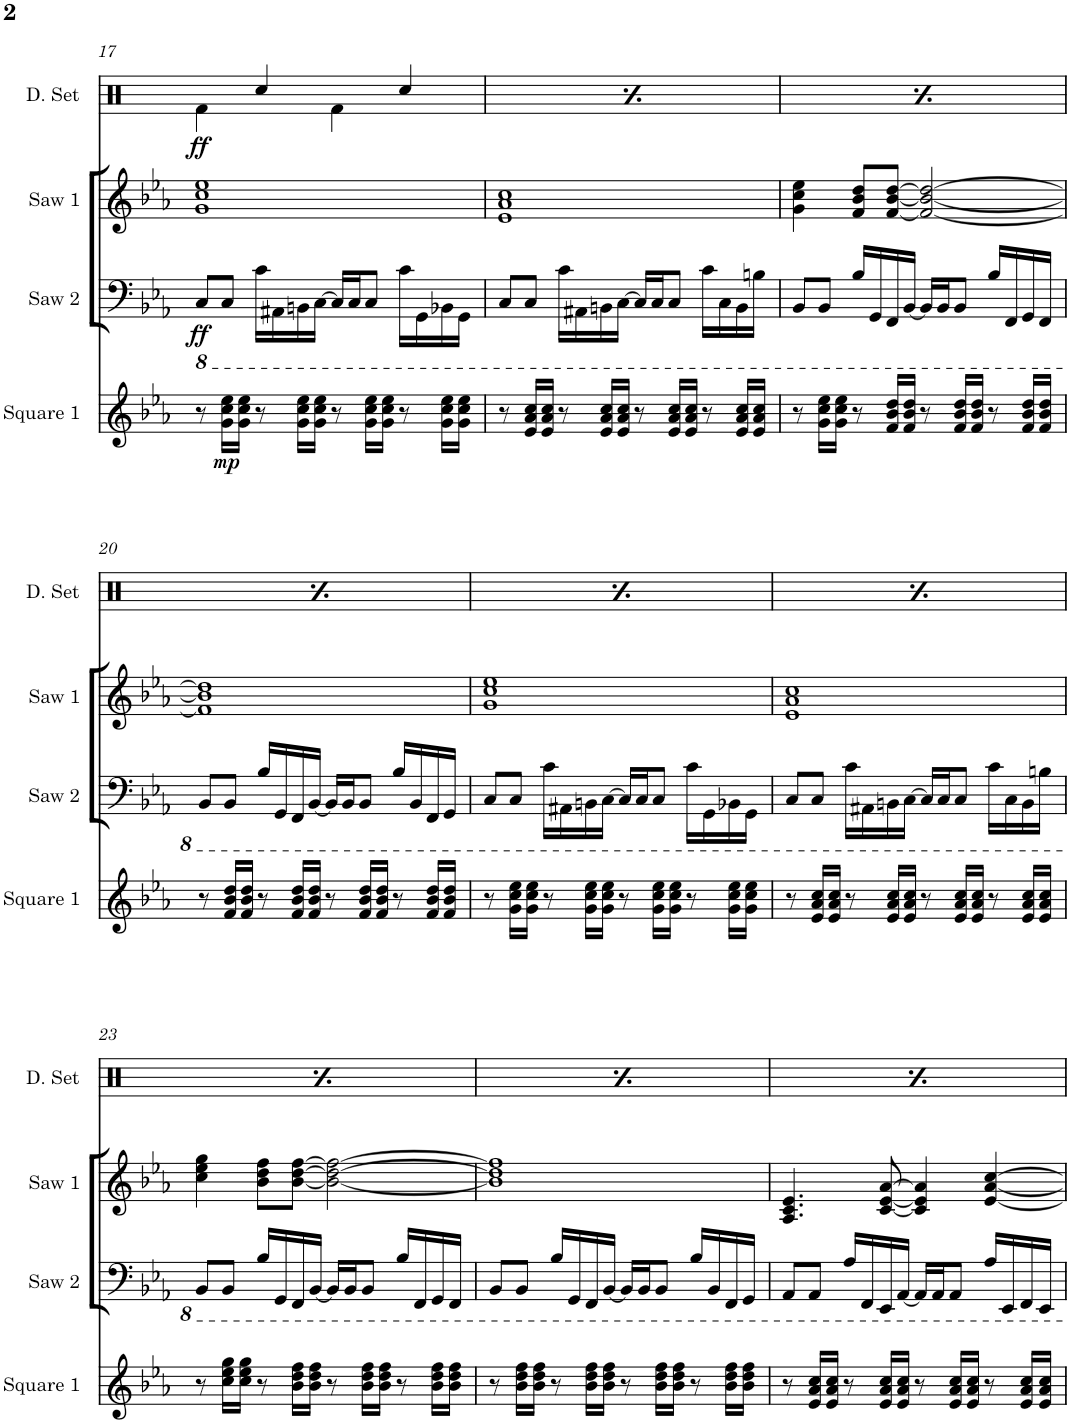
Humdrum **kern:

**kern	**dynam	**kern	**dynam	**kern	**kern	**kern	**dynam
*part5	*part5	*part4	*part4	*part3	*part2	*part1	*part1
*staff5	*staff5	*staff4	*staff4	*staff3	*staff2	*staff1	*staff1
*I"Square Synthesizer 1	*	*I"Saw Synthesizer 2	*	*I"Saw Synthesizer 3	*I"Saw Synthesizer 1	*I"Drumset	*
*I'Square 1	*	*I'Saw 2	*	*I'Synth. 3	*I'Saw 1	*I'D. Set	*
!!LO:PB:g=z
*clefG2	*	*clefF4	*	*clefG2	*clefG2	*clefX	*
*k[b-e-a-]	*	*k[b-e-a-]	*	*k[b-e-a-]	*k[b-e-a-]	*k[]	*
*M4/4	*	*M4/4	*	*M4/4	*M4/4	*M4/4	*
*met(c)	*	*met(c)	*	*met(c)	*met(c)	*met(c)	*
*	*	*	*	*Xbrackettup	*	*	*
=17	=17	=17	=17	=17	=17	=17	=17
!	!	!	!LO:DY:b	!	!	!	!LO:DY:b
8r	.	8CC/L	ff	96cc^\LLLL	1g 1cc 1ee-	4Rf\	ff
.	.	.	.	96g\	.	.	.
.	.	.	.	96ee-\	.	.	.
.	.	.	.	96cc\	.	.	.
.	.	.	.	96g\	.	.	.
.	.	.	.	96ee-\	.	.	.
.	.	.	.	96cc\	.	.	.
.	.	.	.	96g\	.	.	.
.	.	.	.	96ee-\	.	.	.
.	.	.	.	96cc\	.	.	.
.	.	.	.	96g\	.	.	.
.	.	.	.	96ee-\JJJ	.	.	.
!	!LO:DY:b	!	!	!	!	!	!
16g\ 16cc\ 16ee-\LL	mp	8CC/J	.	96cc\LLL	.	.	.
.	.	.	.	96g\	.	.	.
.	.	.	.	96ee-\	.	.	.
.	.	.	.	96cc\	.	.	.
.	.	.	.	96g\	.	.	.
.	.	.	.	96ee-\	.	.	.
16g\ 16cc\ 16ee-\JJ	.	.	.	96cc\	.	.	.
.	.	.	.	96g\	.	.	.
.	.	.	.	96ee-\	.	.	.
.	.	.	.	96cc\	.	.	.
.	.	.	.	96g\	.	.	.
.	.	.	.	96ee-\JJJJ	.	.	.
8r	.	16C\LL	.	96cc\LLLL	.	4Rcc/	.
.	.	.	.	96g\	.	.	.
.	.	.	.	96ee-\	.	.	.
.	.	.	.	96cc\	.	.	.
.	.	.	.	96g\	.	.	.
.	.	.	.	96ee-\	.	.	.
.	.	16AAA#X\	.	96cc\	.	.	.
.	.	.	.	96g\	.	.	.
.	.	.	.	96ee-\	.	.	.
.	.	.	.	96cc\	.	.	.
.	.	.	.	96g\	.	.	.
.	.	.	.	96ee-\JJJ	.	.	.
16g\ 16cc\ 16ee-\LL	.	16BBBn\	.	96cc\LLL	.	.	.
.	.	.	.	96g\	.	.	.
.	.	.	.	96ee-\	.	.	.
.	.	.	.	96cc\	.	.	.
.	.	.	.	96g\	.	.	.
.	.	.	.	96ee-\	.	.	.
16g\ 16cc\ 16ee-\JJ	.	[16CC\JJ	.	96cc\	.	.	.
.	.	.	.	96g\	.	.	.
.	.	.	.	96ee-\	.	.	.
.	.	.	.	96cc\	.	.	.
.	.	.	.	96g\	.	.	.
.	.	.	.	96ee-\JJJJ	.	.	.
8r	.	16CC/LL]	.	96cc\LLLL	.	4Rf\	.
.	.	.	.	96g\	.	.	.
.	.	.	.	96ee-\	.	.	.
.	.	.	.	96cc\	.	.	.
.	.	.	.	96g\	.	.	.
.	.	.	.	96ee-\	.	.	.
.	.	16CC/J	.	96cc\	.	.	.
.	.	.	.	96g\	.	.	.
.	.	.	.	96ee-\	.	.	.
.	.	.	.	96cc\	.	.	.
.	.	.	.	96g\	.	.	.
.	.	.	.	96ee-\JJJ	.	.	.
16g\ 16cc\ 16ee-\LL	.	8CC/J	.	96cc\LLL	.	.	.
.	.	.	.	96g\	.	.	.
.	.	.	.	96ee-\	.	.	.
.	.	.	.	96cc\	.	.	.
.	.	.	.	96g\	.	.	.
.	.	.	.	96ee-\	.	.	.
16g\ 16cc\ 16ee-\JJ	.	.	.	96cc\	.	.	.
.	.	.	.	96g\	.	.	.
.	.	.	.	96ee-\	.	.	.
.	.	.	.	96cc\	.	.	.
.	.	.	.	96g\	.	.	.
.	.	.	.	96ee-\JJJJ	.	.	.
8r	.	16C\LL	.	96cc\LLLL	.	4Rcc/	.
.	.	.	.	96g\	.	.	.
.	.	.	.	96ee-\	.	.	.
.	.	.	.	96cc\	.	.	.
.	.	.	.	96g\	.	.	.
.	.	.	.	96ee-\	.	.	.
.	.	16GGG\	.	96cc\	.	.	.
.	.	.	.	96g\	.	.	.
.	.	.	.	96ee-\	.	.	.
.	.	.	.	96cc\	.	.	.
.	.	.	.	96g\	.	.	.
.	.	.	.	96ee-\JJJ	.	.	.
16g\ 16cc\ 16ee-\LL	.	16BBB-X\	.	96cc\LLL	.	.	.
.	.	.	.	96g\	.	.	.
.	.	.	.	96ee-\	.	.	.
.	.	.	.	96cc\	.	.	.
.	.	.	.	96g\	.	.	.
.	.	.	.	96ee-\	.	.	.
16g\ 16cc\ 16ee-\JJ	.	16GGG\JJ	.	96cc\	.	.	.
.	.	.	.	96g\	.	.	.
.	.	.	.	96ee-\	.	.	.
.	.	.	.	96cc\	.	.	.
.	.	.	.	96g\	.	.	.
.	.	.	.	96ee-\JJJJ	.	.	.
=18	=18	=18	=18	=18	=18	=18	=18
!	!	!	!	!	!	!	!LO:DY:b
8r	.	8CC/L	.	96a-^\LLLL	1e- 1a- 1cc	4Rf\	ff
.	.	.	.	96e-\	.	.	.
.	.	.	.	96cc\	.	.	.
.	.	.	.	96a-\	.	.	.
.	.	.	.	96e-\	.	.	.
.	.	.	.	96cc\	.	.	.
.	.	.	.	96a-\	.	.	.
.	.	.	.	96e-\	.	.	.
.	.	.	.	96cc\	.	.	.
.	.	.	.	96a-\	.	.	.
.	.	.	.	96e-\	.	.	.
.	.	.	.	96cc\JJJ	.	.	.
16e-/ 16a-/ 16cc/LL	.	8CC/J	.	96a-\LLL	.	.	.
.	.	.	.	96e-\	.	.	.
.	.	.	.	96cc\	.	.	.
.	.	.	.	96a-\	.	.	.
.	.	.	.	96e-\	.	.	.
.	.	.	.	96cc\	.	.	.
16e-/ 16a-/ 16cc/JJ	.	.	.	96a-\	.	.	.
.	.	.	.	96e-\	.	.	.
.	.	.	.	96cc\	.	.	.
.	.	.	.	96a-\	.	.	.
.	.	.	.	96e-\	.	.	.
.	.	.	.	96cc\JJJJ	.	.	.
8r	.	16C\LL	.	96a-\LLLL	.	4Rcc/	.
.	.	.	.	96e-\	.	.	.
.	.	.	.	96cc\	.	.	.
.	.	.	.	96a-\	.	.	.
.	.	.	.	96e-\	.	.	.
.	.	.	.	96cc\	.	.	.
.	.	16AAA#X\	.	96a-\	.	.	.
.	.	.	.	96e-\	.	.	.
.	.	.	.	96cc\	.	.	.
.	.	.	.	96a-\	.	.	.
.	.	.	.	96e-\	.	.	.
.	.	.	.	96cc\JJJ	.	.	.
16e-/ 16a-/ 16cc/LL	.	16BBBn\	.	96a-\LLL	.	.	.
.	.	.	.	96e-\	.	.	.
.	.	.	.	96cc\	.	.	.
.	.	.	.	96a-\	.	.	.
.	.	.	.	96e-\	.	.	.
.	.	.	.	96cc\	.	.	.
16e-/ 16a-/ 16cc/JJ	.	[16CC\JJ	.	96a-\	.	.	.
.	.	.	.	96e-\	.	.	.
.	.	.	.	96cc\	.	.	.
.	.	.	.	96a-\	.	.	.
.	.	.	.	96e-\	.	.	.
.	.	.	.	96cc\JJJJ	.	.	.
8r	.	16CC/LL]	.	96a-\LLLL	.	4Rf\	.
.	.	.	.	96e-\	.	.	.
.	.	.	.	96cc\	.	.	.
.	.	.	.	96a-\	.	.	.
.	.	.	.	96e-\	.	.	.
.	.	.	.	96cc\	.	.	.
.	.	16CC/J	.	96a-\	.	.	.
.	.	.	.	96e-\	.	.	.
.	.	.	.	96cc\	.	.	.
.	.	.	.	96a-\	.	.	.
.	.	.	.	96e-\	.	.	.
.	.	.	.	96cc\JJJ	.	.	.
16e-/ 16a-/ 16cc/LL	.	8CC/J	.	96a-\LLL	.	.	.
.	.	.	.	96e-\	.	.	.
.	.	.	.	96cc\	.	.	.
.	.	.	.	96a-\	.	.	.
.	.	.	.	96e-\	.	.	.
.	.	.	.	96cc\	.	.	.
16e-/ 16a-/ 16cc/JJ	.	.	.	96a-\	.	.	.
.	.	.	.	96e-\	.	.	.
.	.	.	.	96cc\	.	.	.
.	.	.	.	96a-\	.	.	.
.	.	.	.	96e-\	.	.	.
.	.	.	.	96cc\JJJJ	.	.	.
8r	.	16C\LL	.	96a-\LLLL	.	4Rcc/	.
.	.	.	.	96e-\	.	.	.
.	.	.	.	96cc\	.	.	.
.	.	.	.	96a-\	.	.	.
.	.	.	.	96e-\	.	.	.
.	.	.	.	96cc\	.	.	.
.	.	16CC\	.	96a-\	.	.	.
.	.	.	.	96e-\	.	.	.
.	.	.	.	96cc\	.	.	.
.	.	.	.	96a-\	.	.	.
.	.	.	.	96e-\	.	.	.
.	.	.	.	96cc\JJJ	.	.	.
16e-/ 16a-/ 16cc/LL	.	16BBB\	.	96a-\LLL	.	.	.
.	.	.	.	96e-\	.	.	.
.	.	.	.	96cc\	.	.	.
.	.	.	.	96a-\	.	.	.
.	.	.	.	96e-\	.	.	.
.	.	.	.	96cc\	.	.	.
16e-/ 16a-/ 16cc/JJ	.	16BBn\JJ	.	96a-\	.	.	.
.	.	.	.	96e-\	.	.	.
.	.	.	.	96cc\	.	.	.
.	.	.	.	96a-\	.	.	.
.	.	.	.	96e-\	.	.	.
.	.	.	.	96cc\JJJJ	.	.	.
=19	=19	=19	=19	=19	=19	=19	=19
!	!	!	!	!	!	!	!LO:DY:b
8r	.	8BBB-/L	.	96cc^\LLLL	4g\ 4cc\ 4ee-\	4Rf\	ff
.	.	.	.	96g\	.	.	.
.	.	.	.	96ee-\	.	.	.
.	.	.	.	96cc\	.	.	.
.	.	.	.	96g\	.	.	.
.	.	.	.	96ee-\	.	.	.
.	.	.	.	96cc\	.	.	.
.	.	.	.	96g\	.	.	.
.	.	.	.	96ee-\	.	.	.
.	.	.	.	96cc\	.	.	.
.	.	.	.	96g\	.	.	.
.	.	.	.	96ee-\JJJ	.	.	.
16g\ 16cc\ 16ee-\LL	.	8BBB-/J	.	96cc\LLL	.	.	.
.	.	.	.	96g\	.	.	.
.	.	.	.	96ee-\	.	.	.
.	.	.	.	96cc\	.	.	.
.	.	.	.	96g\	.	.	.
.	.	.	.	96ee-\	.	.	.
16g\ 16cc\ 16ee-\JJ	.	.	.	96cc\	.	.	.
.	.	.	.	96g\	.	.	.
.	.	.	.	96ee-\	.	.	.
.	.	.	.	96cc\	.	.	.
.	.	.	.	96g\	.	.	.
.	.	.	.	96ee-\JJJJ	.	.	.
8r	.	16BB-/LL	.	96b-^\LLLL	8f/ 8b-/ 8dd/L	4Rcc/	.
.	.	.	.	96f\	.	.	.
.	.	.	.	96dd\	.	.	.
.	.	.	.	96b-\	.	.	.
.	.	.	.	96f\	.	.	.
.	.	.	.	96dd\	.	.	.
.	.	16GGG/	.	96b-\	.	.	.
.	.	.	.	96f\	.	.	.
.	.	.	.	96dd\	.	.	.
.	.	.	.	96b-\	.	.	.
.	.	.	.	96f\	.	.	.
.	.	.	.	96dd\JJJ	.	.	.
16f/ 16b-/ 16dd/LL	.	16FFF/	.	96b-^\LLL	[8f/ [8b-/ [8dd/J	.	.
.	.	.	.	96f\	.	.	.
.	.	.	.	96dd\	.	.	.
.	.	.	.	96b-\	.	.	.
.	.	.	.	96f\	.	.	.
.	.	.	.	96dd\	.	.	.
16f/ 16b-/ 16dd/JJ	.	[16BBB-/JJ	.	96b-\	.	.	.
.	.	.	.	96f\	.	.	.
.	.	.	.	96dd\	.	.	.
.	.	.	.	96b-\	.	.	.
.	.	.	.	96f\	.	.	.
.	.	.	.	96dd\JJJJ	.	.	.
8r	.	16BBB-/LL]	.	96b-\LLLL	2f/_ 2b-/_ 2dd/_	4Rf\	.
.	.	.	.	96f\	.	.	.
.	.	.	.	96dd\	.	.	.
.	.	.	.	96b-\	.	.	.
.	.	.	.	96f\	.	.	.
.	.	.	.	96dd\	.	.	.
.	.	16BBB-/J	.	96b-\	.	.	.
.	.	.	.	96f\	.	.	.
.	.	.	.	96dd\	.	.	.
.	.	.	.	96b-\	.	.	.
.	.	.	.	96f\	.	.	.
.	.	.	.	96dd\JJJ	.	.	.
16f/ 16b-/ 16dd/LL	.	8BBB-/J	.	96b-\LLL	.	.	.
.	.	.	.	96f\	.	.	.
.	.	.	.	96dd\	.	.	.
.	.	.	.	96b-\	.	.	.
.	.	.	.	96f\	.	.	.
.	.	.	.	96dd\	.	.	.
16f/ 16b-/ 16dd/JJ	.	.	.	96b-\	.	.	.
.	.	.	.	96f\	.	.	.
.	.	.	.	96dd\	.	.	.
.	.	.	.	96b-\	.	.	.
.	.	.	.	96f\	.	.	.
.	.	.	.	96dd\JJJJ	.	.	.
8r	.	16BB-/LL	.	96b-\LLLL	.	4Rcc/	.
.	.	.	.	96f\	.	.	.
.	.	.	.	96dd\	.	.	.
.	.	.	.	96b-\	.	.	.
.	.	.	.	96f\	.	.	.
.	.	.	.	96dd\	.	.	.
.	.	16FFF/	.	96b-\	.	.	.
.	.	.	.	96f\	.	.	.
.	.	.	.	96dd\	.	.	.
.	.	.	.	96b-\	.	.	.
.	.	.	.	96f\	.	.	.
.	.	.	.	96dd\JJJ	.	.	.
16f/ 16b-/ 16dd/LL	.	16GGG/	.	96b-\LLL	.	.	.
.	.	.	.	96f\	.	.	.
.	.	.	.	96dd\	.	.	.
.	.	.	.	96b-\	.	.	.
.	.	.	.	96f\	.	.	.
.	.	.	.	96dd\	.	.	.
16f/ 16b-/ 16dd/JJ	.	16FFF/JJ	.	96b-\	.	.	.
.	.	.	.	96f\	.	.	.
.	.	.	.	96dd\	.	.	.
.	.	.	.	96b-\	.	.	.
.	.	.	.	96f\	.	.	.
.	.	.	.	96dd\JJJJ	.	.	.
!!LO:LB:g=z
=20	=20	=20	=20	=20	=20	=20	=20
!	!	!	!	!	!	!	!LO:DY:b
8r	.	8BBB-/L	.	96b-\LLLL	1f] 1b-] 1dd]	4Rf\	ff
.	.	.	.	96f\	.	.	.
.	.	.	.	96dd\	.	.	.
.	.	.	.	96b-\	.	.	.
.	.	.	.	96f\	.	.	.
.	.	.	.	96dd\	.	.	.
.	.	.	.	96b-\	.	.	.
.	.	.	.	96f\	.	.	.
.	.	.	.	96dd\	.	.	.
.	.	.	.	96b-\	.	.	.
.	.	.	.	96f\	.	.	.
.	.	.	.	96dd\JJJ	.	.	.
16f/ 16b-/ 16dd/LL	.	8BBB-/J	.	96b-\LLL	.	.	.
.	.	.	.	96f\	.	.	.
.	.	.	.	96dd\	.	.	.
.	.	.	.	96b-\	.	.	.
.	.	.	.	96f\	.	.	.
.	.	.	.	96dd\	.	.	.
16f/ 16b-/ 16dd/JJ	.	.	.	96b-\	.	.	.
.	.	.	.	96f\	.	.	.
.	.	.	.	96dd\	.	.	.
.	.	.	.	96b-\	.	.	.
.	.	.	.	96f\	.	.	.
.	.	.	.	96dd\JJJJ	.	.	.
8r	.	16BB-/LL	.	96b-\LLLL	.	4Rcc/	.
.	.	.	.	96f\	.	.	.
.	.	.	.	96dd\	.	.	.
.	.	.	.	96b-\	.	.	.
.	.	.	.	96f\	.	.	.
.	.	.	.	96dd\	.	.	.
.	.	16GGG/	.	96b-\	.	.	.
.	.	.	.	96f\	.	.	.
.	.	.	.	96dd\	.	.	.
.	.	.	.	96b-\	.	.	.
.	.	.	.	96f\	.	.	.
.	.	.	.	96dd\JJJ	.	.	.
16f/ 16b-/ 16dd/LL	.	16FFF/	.	96b-\LLL	.	.	.
.	.	.	.	96f\	.	.	.
.	.	.	.	96dd\	.	.	.
.	.	.	.	96b-\	.	.	.
.	.	.	.	96f\	.	.	.
.	.	.	.	96dd\	.	.	.
16f/ 16b-/ 16dd/JJ	.	[16BBB-/JJ	.	96b-\	.	.	.
.	.	.	.	96f\	.	.	.
.	.	.	.	96dd\	.	.	.
.	.	.	.	96b-\	.	.	.
.	.	.	.	96f\	.	.	.
.	.	.	.	96dd\JJJJ	.	.	.
8r	.	16BBB-/LL]	.	96b-\LLLL	.	4Rf\	.
.	.	.	.	96f\	.	.	.
.	.	.	.	96dd\	.	.	.
.	.	.	.	96b-\	.	.	.
.	.	.	.	96f\	.	.	.
.	.	.	.	96dd\	.	.	.
.	.	16BBB-/J	.	96b-\	.	.	.
.	.	.	.	96f\	.	.	.
.	.	.	.	96dd\	.	.	.
.	.	.	.	96b-\	.	.	.
.	.	.	.	96f\	.	.	.
.	.	.	.	96dd\JJJ	.	.	.
16f/ 16b-/ 16dd/LL	.	8BBB-/J	.	96b-\LLL	.	.	.
.	.	.	.	96f\	.	.	.
.	.	.	.	96dd\	.	.	.
.	.	.	.	96b-\	.	.	.
.	.	.	.	96f\	.	.	.
.	.	.	.	96dd\	.	.	.
16f/ 16b-/ 16dd/JJ	.	.	.	96b-\	.	.	.
.	.	.	.	96f\	.	.	.
.	.	.	.	96dd\	.	.	.
.	.	.	.	96b-\	.	.	.
.	.	.	.	96f\	.	.	.
.	.	.	.	96dd\JJJJ	.	.	.
8r	.	16BB-/LL	.	96b-\LLLL	.	4Rcc/	.
.	.	.	.	96f\	.	.	.
.	.	.	.	96dd\	.	.	.
.	.	.	.	96b-\	.	.	.
.	.	.	.	96f\	.	.	.
.	.	.	.	96dd\	.	.	.
.	.	16BBB-/	.	96b-\	.	.	.
.	.	.	.	96f\	.	.	.
.	.	.	.	96dd\	.	.	.
.	.	.	.	96b-\	.	.	.
.	.	.	.	96f\	.	.	.
.	.	.	.	96dd\JJJ	.	.	.
16f/ 16b-/ 16dd/LL	.	16FFF/	.	96b-\LLL	.	.	.
.	.	.	.	96f\	.	.	.
.	.	.	.	96dd\	.	.	.
.	.	.	.	96b-\	.	.	.
.	.	.	.	96f\	.	.	.
.	.	.	.	96dd\	.	.	.
16f/ 16b-/ 16dd/JJ	.	16GGG/JJ	.	96b-\	.	.	.
.	.	.	.	96f\	.	.	.
.	.	.	.	96dd\	.	.	.
.	.	.	.	96b-\	.	.	.
.	.	.	.	96f\	.	.	.
.	.	.	.	96dd\JJJJ	.	.	.
=21	=21	=21	=21	=21	=21	=21	=21
!	!	!	!	!	!	!	!LO:DY:b
8r	.	8CC/L	.	96cc^\LLLL	1g 1cc 1ee-	4Rf\	ff
.	.	.	.	96g\	.	.	.
.	.	.	.	96ee-\	.	.	.
.	.	.	.	96cc\	.	.	.
.	.	.	.	96g\	.	.	.
.	.	.	.	96ee-\	.	.	.
.	.	.	.	96cc\	.	.	.
.	.	.	.	96g\	.	.	.
.	.	.	.	96ee-\	.	.	.
.	.	.	.	96cc\	.	.	.
.	.	.	.	96g\	.	.	.
.	.	.	.	96ee-\JJJ	.	.	.
16g\ 16cc\ 16ee-\LL	.	8CC/J	.	96cc\LLL	.	.	.
.	.	.	.	96g\	.	.	.
.	.	.	.	96ee-\	.	.	.
.	.	.	.	96cc\	.	.	.
.	.	.	.	96g\	.	.	.
.	.	.	.	96ee-\	.	.	.
16g\ 16cc\ 16ee-\JJ	.	.	.	96cc\	.	.	.
.	.	.	.	96g\	.	.	.
.	.	.	.	96ee-\	.	.	.
.	.	.	.	96cc\	.	.	.
.	.	.	.	96g\	.	.	.
.	.	.	.	96ee-\JJJJ	.	.	.
8r	.	16C\LL	.	96cc\LLLL	.	4Rcc/	.
.	.	.	.	96g\	.	.	.
.	.	.	.	96ee-\	.	.	.
.	.	.	.	96cc\	.	.	.
.	.	.	.	96g\	.	.	.
.	.	.	.	96ee-\	.	.	.
.	.	16AAA#X\	.	96cc\	.	.	.
.	.	.	.	96g\	.	.	.
.	.	.	.	96ee-\	.	.	.
.	.	.	.	96cc\	.	.	.
.	.	.	.	96g\	.	.	.
.	.	.	.	96ee-\JJJ	.	.	.
16g\ 16cc\ 16ee-\LL	.	16BBBn\	.	96cc\LLL	.	.	.
.	.	.	.	96g\	.	.	.
.	.	.	.	96ee-\	.	.	.
.	.	.	.	96cc\	.	.	.
.	.	.	.	96g\	.	.	.
.	.	.	.	96ee-\	.	.	.
16g\ 16cc\ 16ee-\JJ	.	[16CC\JJ	.	96cc\	.	.	.
.	.	.	.	96g\	.	.	.
.	.	.	.	96ee-\	.	.	.
.	.	.	.	96cc\	.	.	.
.	.	.	.	96g\	.	.	.
.	.	.	.	96ee-\JJJJ	.	.	.
8r	.	16CC/LL]	.	96cc\LLLL	.	4Rf\	.
.	.	.	.	96g\	.	.	.
.	.	.	.	96ee-\	.	.	.
.	.	.	.	96cc\	.	.	.
.	.	.	.	96g\	.	.	.
.	.	.	.	96ee-\	.	.	.
.	.	16CC/J	.	96cc\	.	.	.
.	.	.	.	96g\	.	.	.
.	.	.	.	96ee-\	.	.	.
.	.	.	.	96cc\	.	.	.
.	.	.	.	96g\	.	.	.
.	.	.	.	96ee-\JJJ	.	.	.
16g\ 16cc\ 16ee-\LL	.	8CC/J	.	96cc\LLL	.	.	.
.	.	.	.	96g\	.	.	.
.	.	.	.	96ee-\	.	.	.
.	.	.	.	96cc\	.	.	.
.	.	.	.	96g\	.	.	.
.	.	.	.	96ee-\	.	.	.
16g\ 16cc\ 16ee-\JJ	.	.	.	96cc\	.	.	.
.	.	.	.	96g\	.	.	.
.	.	.	.	96ee-\	.	.	.
.	.	.	.	96cc\	.	.	.
.	.	.	.	96g\	.	.	.
.	.	.	.	96ee-\JJJJ	.	.	.
8r	.	16C\LL	.	96cc\LLLL	.	4Rcc/	.
.	.	.	.	96g\	.	.	.
.	.	.	.	96ee-\	.	.	.
.	.	.	.	96cc\	.	.	.
.	.	.	.	96g\	.	.	.
.	.	.	.	96ee-\	.	.	.
.	.	16GGG\	.	96cc\	.	.	.
.	.	.	.	96g\	.	.	.
.	.	.	.	96ee-\	.	.	.
.	.	.	.	96cc\	.	.	.
.	.	.	.	96g\	.	.	.
.	.	.	.	96ee-\JJJ	.	.	.
16g\ 16cc\ 16ee-\LL	.	16BBB-X\	.	96cc\LLL	.	.	.
.	.	.	.	96g\	.	.	.
.	.	.	.	96ee-\	.	.	.
.	.	.	.	96cc\	.	.	.
.	.	.	.	96g\	.	.	.
.	.	.	.	96ee-\	.	.	.
16g\ 16cc\ 16ee-\JJ	.	16GGG\JJ	.	96cc\	.	.	.
.	.	.	.	96g\	.	.	.
.	.	.	.	96ee-\	.	.	.
.	.	.	.	96cc\	.	.	.
.	.	.	.	96g\	.	.	.
.	.	.	.	96ee-\JJJJ	.	.	.
=22	=22	=22	=22	=22	=22	=22	=22
!	!	!	!	!	!	!	!LO:DY:b
8r	.	8CC/L	.	96a-^\LLLL	1e- 1a- 1cc	4Rf\	ff
.	.	.	.	96e-\	.	.	.
.	.	.	.	96cc\	.	.	.
.	.	.	.	96a-\	.	.	.
.	.	.	.	96e-\	.	.	.
.	.	.	.	96cc\	.	.	.
.	.	.	.	96a-\	.	.	.
.	.	.	.	96e-\	.	.	.
.	.	.	.	96cc\	.	.	.
.	.	.	.	96a-\	.	.	.
.	.	.	.	96e-\	.	.	.
.	.	.	.	96cc\JJJ	.	.	.
16e-/ 16a-/ 16cc/LL	.	8CC/J	.	96a-\LLL	.	.	.
.	.	.	.	96e-\	.	.	.
.	.	.	.	96cc\	.	.	.
.	.	.	.	96a-\	.	.	.
.	.	.	.	96e-\	.	.	.
.	.	.	.	96cc\	.	.	.
16e-/ 16a-/ 16cc/JJ	.	.	.	96a-\	.	.	.
.	.	.	.	96e-\	.	.	.
.	.	.	.	96cc\	.	.	.
.	.	.	.	96a-\	.	.	.
.	.	.	.	96e-\	.	.	.
.	.	.	.	96cc\JJJJ	.	.	.
8r	.	16C\LL	.	96a-\LLLL	.	4Rcc/	.
.	.	.	.	96e-\	.	.	.
.	.	.	.	96cc\	.	.	.
.	.	.	.	96a-\	.	.	.
.	.	.	.	96e-\	.	.	.
.	.	.	.	96cc\	.	.	.
.	.	16AAA#X\	.	96a-\	.	.	.
.	.	.	.	96e-\	.	.	.
.	.	.	.	96cc\	.	.	.
.	.	.	.	96a-\	.	.	.
.	.	.	.	96e-\	.	.	.
.	.	.	.	96cc\JJJ	.	.	.
16e-/ 16a-/ 16cc/LL	.	16BBBn\	.	96a-\LLL	.	.	.
.	.	.	.	96e-\	.	.	.
.	.	.	.	96cc\	.	.	.
.	.	.	.	96a-\	.	.	.
.	.	.	.	96e-\	.	.	.
.	.	.	.	96cc\	.	.	.
16e-/ 16a-/ 16cc/JJ	.	[16CC\JJ	.	96a-\	.	.	.
.	.	.	.	96e-\	.	.	.
.	.	.	.	96cc\	.	.	.
.	.	.	.	96a-\	.	.	.
.	.	.	.	96e-\	.	.	.
.	.	.	.	96cc\JJJJ	.	.	.
8r	.	16CC/LL]	.	96a-\LLLL	.	4Rf\	.
.	.	.	.	96e-\	.	.	.
.	.	.	.	96cc\	.	.	.
.	.	.	.	96a-\	.	.	.
.	.	.	.	96e-\	.	.	.
.	.	.	.	96cc\	.	.	.
.	.	16CC/J	.	96a-\	.	.	.
.	.	.	.	96e-\	.	.	.
.	.	.	.	96cc\	.	.	.
.	.	.	.	96a-\	.	.	.
.	.	.	.	96e-\	.	.	.
.	.	.	.	96cc\JJJ	.	.	.
16e-/ 16a-/ 16cc/LL	.	8CC/J	.	96a-\LLL	.	.	.
.	.	.	.	96e-\	.	.	.
.	.	.	.	96cc\	.	.	.
.	.	.	.	96a-\	.	.	.
.	.	.	.	96e-\	.	.	.
.	.	.	.	96cc\	.	.	.
16e-/ 16a-/ 16cc/JJ	.	.	.	96a-\	.	.	.
.	.	.	.	96e-\	.	.	.
.	.	.	.	96cc\	.	.	.
.	.	.	.	96a-\	.	.	.
.	.	.	.	96e-\	.	.	.
.	.	.	.	96cc\JJJJ	.	.	.
8r	.	16C\LL	.	96a-\LLLL	.	4Rcc/	.
.	.	.	.	96e-\	.	.	.
.	.	.	.	96cc\	.	.	.
.	.	.	.	96a-\	.	.	.
.	.	.	.	96e-\	.	.	.
.	.	.	.	96cc\	.	.	.
.	.	16CC\	.	96a-\	.	.	.
.	.	.	.	96e-\	.	.	.
.	.	.	.	96cc\	.	.	.
.	.	.	.	96a-\	.	.	.
.	.	.	.	96e-\	.	.	.
.	.	.	.	96cc\JJJ	.	.	.
16e-/ 16a-/ 16cc/LL	.	16BBB\	.	96a-\LLL	.	.	.
.	.	.	.	96e-\	.	.	.
.	.	.	.	96cc\	.	.	.
.	.	.	.	96a-\	.	.	.
.	.	.	.	96e-\	.	.	.
.	.	.	.	96cc\	.	.	.
16e-/ 16a-/ 16cc/JJ	.	16BBn\JJ	.	96a-\	.	.	.
.	.	.	.	96e-\	.	.	.
.	.	.	.	96cc\	.	.	.
.	.	.	.	96a-\	.	.	.
.	.	.	.	96e-\	.	.	.
.	.	.	.	96cc\JJJJ	.	.	.
!!LO:LB:g=z
=23	=23	=23	=23	=23	=23	=23	=23
!	!	!	!	!	!	!	!LO:DY:b
8r	.	8BBB-/L	.	96ee-^\LLLL	4cc\ 4ee-\ 4gg\	4Rf\	ff
.	.	.	.	96cc\	.	.	.
.	.	.	.	96gg\	.	.	.
.	.	.	.	96ee-\	.	.	.
.	.	.	.	96cc\	.	.	.
.	.	.	.	96gg\	.	.	.
.	.	.	.	96ee-\	.	.	.
.	.	.	.	96cc\	.	.	.
.	.	.	.	96gg\	.	.	.
.	.	.	.	96ee-\	.	.	.
.	.	.	.	96cc\	.	.	.
.	.	.	.	96gg\JJJ	.	.	.
16cc\ 16ee-\ 16gg\LL	.	8BBB-/J	.	96ee-\LLL	.	.	.
.	.	.	.	96cc\	.	.	.
.	.	.	.	96gg\	.	.	.
.	.	.	.	96ee-\	.	.	.
.	.	.	.	96cc\	.	.	.
.	.	.	.	96gg\	.	.	.
16cc\ 16ee-\ 16gg\JJ	.	.	.	96ee-\	.	.	.
.	.	.	.	96cc\	.	.	.
.	.	.	.	96gg\	.	.	.
.	.	.	.	96ee-\	.	.	.
.	.	.	.	96cc\	.	.	.
.	.	.	.	96gg\JJJJ	.	.	.
8r	.	16BB-/LL	.	96dd^\LLLL	8b-\ 8dd\ 8ff\L	4Rcc/	.
.	.	.	.	96b-\	.	.	.
.	.	.	.	96ff\	.	.	.
.	.	.	.	96dd\	.	.	.
.	.	.	.	96b-\	.	.	.
.	.	.	.	96ff\	.	.	.
.	.	16GGG/	.	96dd\	.	.	.
.	.	.	.	96b-\	.	.	.
.	.	.	.	96ff\	.	.	.
.	.	.	.	96dd\	.	.	.
.	.	.	.	96b-\	.	.	.
.	.	.	.	96ff\JJJ	.	.	.
16b-\ 16dd\ 16ff\LL	.	16FFF/	.	96dd^\LLL	[8b-\ [8dd\ [8ff\J	.	.
.	.	.	.	96b-\	.	.	.
.	.	.	.	96ff\	.	.	.
.	.	.	.	96dd\	.	.	.
.	.	.	.	96b-\	.	.	.
.	.	.	.	96ff\	.	.	.
16b-\ 16dd\ 16ff\JJ	.	[16BBB-/JJ	.	96dd\	.	.	.
.	.	.	.	96b-\	.	.	.
.	.	.	.	96ff\	.	.	.
.	.	.	.	96dd\	.	.	.
.	.	.	.	96b-\	.	.	.
.	.	.	.	96ff\JJJJ	.	.	.
8r	.	16BBB-/LL]	.	96dd\LLLL	2b-\_ 2dd\_ 2ff\_	4Rf\	.
.	.	.	.	96b-\	.	.	.
.	.	.	.	96ff\	.	.	.
.	.	.	.	96dd\	.	.	.
.	.	.	.	96b-\	.	.	.
.	.	.	.	96ff\	.	.	.
.	.	16BBB-/J	.	96dd\	.	.	.
.	.	.	.	96b-\	.	.	.
.	.	.	.	96ff\	.	.	.
.	.	.	.	96dd\	.	.	.
.	.	.	.	96b-\	.	.	.
.	.	.	.	96ff\JJJ	.	.	.
16b-\ 16dd\ 16ff\LL	.	8BBB-/J	.	96dd\LLL	.	.	.
.	.	.	.	96b-\	.	.	.
.	.	.	.	96ff\	.	.	.
.	.	.	.	96dd\	.	.	.
.	.	.	.	96b-\	.	.	.
.	.	.	.	96ff\	.	.	.
16b-\ 16dd\ 16ff\JJ	.	.	.	96dd\	.	.	.
.	.	.	.	96b-\	.	.	.
.	.	.	.	96ff\	.	.	.
.	.	.	.	96dd\	.	.	.
.	.	.	.	96b-\	.	.	.
.	.	.	.	96ff\JJJJ	.	.	.
8r	.	16BB-/LL	.	96dd\LLLL	.	4Rcc/	.
.	.	.	.	96b-\	.	.	.
.	.	.	.	96ff\	.	.	.
.	.	.	.	96dd\	.	.	.
.	.	.	.	96b-\	.	.	.
.	.	.	.	96ff\	.	.	.
.	.	16FFF/	.	96dd\	.	.	.
.	.	.	.	96b-\	.	.	.
.	.	.	.	96ff\	.	.	.
.	.	.	.	96dd\	.	.	.
.	.	.	.	96b-\	.	.	.
.	.	.	.	96ff\JJJ	.	.	.
16b-\ 16dd\ 16ff\LL	.	16GGG/	.	96dd\LLL	.	.	.
.	.	.	.	96b-\	.	.	.
.	.	.	.	96ff\	.	.	.
.	.	.	.	96dd\	.	.	.
.	.	.	.	96b-\	.	.	.
.	.	.	.	96ff\	.	.	.
16b-\ 16dd\ 16ff\JJ	.	16FFF/JJ	.	96dd\	.	.	.
.	.	.	.	96b-\	.	.	.
.	.	.	.	96ff\	.	.	.
.	.	.	.	96dd\	.	.	.
.	.	.	.	96b-\	.	.	.
.	.	.	.	96ff\JJJJ	.	.	.
=24	=24	=24	=24	=24	=24	=24	=24
!	!	!	!	!	!	!	!LO:DY:b
8r	.	8BBB-/L	.	96dd\LLLL	1b-] 1dd] 1ff]	4Rf\	ff
.	.	.	.	96b-\	.	.	.
.	.	.	.	96ff\	.	.	.
.	.	.	.	96dd\	.	.	.
.	.	.	.	96b-\	.	.	.
.	.	.	.	96ff\	.	.	.
.	.	.	.	96dd\	.	.	.
.	.	.	.	96b-\	.	.	.
.	.	.	.	96ff\	.	.	.
.	.	.	.	96dd\	.	.	.
.	.	.	.	96b-\	.	.	.
.	.	.	.	96ff\JJJ	.	.	.
16b-\ 16dd\ 16ff\LL	.	8BBB-/J	.	96dd\LLL	.	.	.
.	.	.	.	96b-\	.	.	.
.	.	.	.	96ff\	.	.	.
.	.	.	.	96dd\	.	.	.
.	.	.	.	96b-\	.	.	.
.	.	.	.	96ff\	.	.	.
16b-\ 16dd\ 16ff\JJ	.	.	.	96dd\	.	.	.
.	.	.	.	96b-\	.	.	.
.	.	.	.	96ff\	.	.	.
.	.	.	.	96dd\	.	.	.
.	.	.	.	96b-\	.	.	.
.	.	.	.	96ff\JJJJ	.	.	.
8r	.	16BB-/LL	.	96dd\LLLL	.	4Rcc/	.
.	.	.	.	96b-\	.	.	.
.	.	.	.	96ff\	.	.	.
.	.	.	.	96dd\	.	.	.
.	.	.	.	96b-\	.	.	.
.	.	.	.	96ff\	.	.	.
.	.	16GGG/	.	96dd\	.	.	.
.	.	.	.	96b-\	.	.	.
.	.	.	.	96ff\	.	.	.
.	.	.	.	96dd\	.	.	.
.	.	.	.	96b-\	.	.	.
.	.	.	.	96ff\JJJ	.	.	.
16b-\ 16dd\ 16ff\LL	.	16FFF/	.	96dd\LLL	.	.	.
.	.	.	.	96b-\	.	.	.
.	.	.	.	96ff\	.	.	.
.	.	.	.	96dd\	.	.	.
.	.	.	.	96b-\	.	.	.
.	.	.	.	96ff\	.	.	.
16b-\ 16dd\ 16ff\JJ	.	[16BBB-/JJ	.	96dd\	.	.	.
.	.	.	.	96b-\	.	.	.
.	.	.	.	96ff\	.	.	.
.	.	.	.	96dd\	.	.	.
.	.	.	.	96b-\	.	.	.
.	.	.	.	96ff\JJJJ	.	.	.
8r	.	16BBB-/LL]	.	96dd\LLLL	.	4Rf\	.
.	.	.	.	96b-\	.	.	.
.	.	.	.	96ff\	.	.	.
.	.	.	.	96dd\	.	.	.
.	.	.	.	96b-\	.	.	.
.	.	.	.	96ff\	.	.	.
.	.	16BBB-/J	.	96dd\	.	.	.
.	.	.	.	96b-\	.	.	.
.	.	.	.	96ff\	.	.	.
.	.	.	.	96dd\	.	.	.
.	.	.	.	96b-\	.	.	.
.	.	.	.	96ff\JJJ	.	.	.
16b-\ 16dd\ 16ff\LL	.	8BBB-/J	.	96dd\LLL	.	.	.
.	.	.	.	96b-\	.	.	.
.	.	.	.	96ff\	.	.	.
.	.	.	.	96dd\	.	.	.
.	.	.	.	96b-\	.	.	.
.	.	.	.	96ff\	.	.	.
16b-\ 16dd\ 16ff\JJ	.	.	.	96dd\	.	.	.
.	.	.	.	96b-\	.	.	.
.	.	.	.	96ff\	.	.	.
.	.	.	.	96dd\	.	.	.
.	.	.	.	96b-\	.	.	.
.	.	.	.	96ff\JJJJ	.	.	.
8r	.	16BB-/LL	.	96dd\LLLL	.	4Rcc/	.
.	.	.	.	96b-\	.	.	.
.	.	.	.	96ff\	.	.	.
.	.	.	.	96dd\	.	.	.
.	.	.	.	96b-\	.	.	.
.	.	.	.	96ff\	.	.	.
.	.	16BBB-/	.	96dd\	.	.	.
.	.	.	.	96b-\	.	.	.
.	.	.	.	96ff\	.	.	.
.	.	.	.	96dd\	.	.	.
.	.	.	.	96b-\	.	.	.
.	.	.	.	96ff\JJJ	.	.	.
16b-\ 16dd\ 16ff\LL	.	16FFF/	.	96dd\LLL	.	.	.
.	.	.	.	96b-\	.	.	.
.	.	.	.	96ff\	.	.	.
.	.	.	.	96dd\	.	.	.
.	.	.	.	96b-\	.	.	.
.	.	.	.	96ff\	.	.	.
16b-\ 16dd\ 16ff\JJ	.	16GGG/JJ	.	96dd\	.	.	.
.	.	.	.	96b-\	.	.	.
.	.	.	.	96ff\	.	.	.
.	.	.	.	96dd\	.	.	.
.	.	.	.	96b-\	.	.	.
.	.	.	.	96ff\JJJJ	.	.	.
=25	=25	=25	=25	=25	=25	=25	=25
!	!	!	!	!	!	!	!LO:DY:b
8r	.	8AAA-/L	.	96c^/LLLL	4.A-/ 4.c/ 4.e-/	4Rf\	ff
.	.	.	.	96A-/	.	.	.
.	.	.	.	96e-/	.	.	.
.	.	.	.	96c/	.	.	.
.	.	.	.	96A-/	.	.	.
.	.	.	.	96e-/	.	.	.
.	.	.	.	96c/	.	.	.
.	.	.	.	96A-/	.	.	.
.	.	.	.	96e-/	.	.	.
.	.	.	.	96c/	.	.	.
.	.	.	.	96A-/	.	.	.
.	.	.	.	96e-/JJJ	.	.	.
16e-/ 16a-/ 16cc/LL	.	8AAA-/J	.	96c/LLL	.	.	.
.	.	.	.	96A-/	.	.	.
.	.	.	.	96e-/	.	.	.
.	.	.	.	96c/	.	.	.
.	.	.	.	96A-/	.	.	.
.	.	.	.	96e-/	.	.	.
16e-/ 16a-/ 16cc/JJ	.	.	.	96c/	.	.	.
.	.	.	.	96A-/	.	.	.
.	.	.	.	96e-/	.	.	.
.	.	.	.	96c/	.	.	.
.	.	.	.	96A-/	.	.	.
.	.	.	.	96e-/JJJJ	.	.	.
8r	.	16AA-/LL	.	96c/LLLL	.	4Rcc/	.
.	.	.	.	96A-/	.	.	.
.	.	.	.	96e-/	.	.	.
.	.	.	.	96c/	.	.	.
.	.	.	.	96A-/	.	.	.
.	.	.	.	96e-/	.	.	.
.	.	16FFF/	.	96c/	.	.	.
.	.	.	.	96A-/	.	.	.
.	.	.	.	96e-/	.	.	.
.	.	.	.	96c/	.	.	.
.	.	.	.	96A-/	.	.	.
.	.	.	.	96e-/JJJ	.	.	.
16e-/ 16a-/ 16cc/LL	.	16EEE-/	.	96e-^/LLL	[8c/ [8e-/ [8a-/	.	.
.	.	.	.	96c/	.	.	.
.	.	.	.	96a-/	.	.	.
.	.	.	.	96e-/	.	.	.
.	.	.	.	96c/	.	.	.
.	.	.	.	96a-/	.	.	.
16e-/ 16a-/ 16cc/JJ	.	[16AAA-/JJ	.	96e-/	.	.	.
.	.	.	.	96c/	.	.	.
.	.	.	.	96a-/	.	.	.
.	.	.	.	96e-/	.	.	.
.	.	.	.	96c/	.	.	.
.	.	.	.	96a-/JJJJ	.	.	.
8r	.	16AAA-/LL]	.	96e-/LLLL	4c/] 4e-/] 4a-/]	4Rf\	.
.	.	.	.	96c/	.	.	.
.	.	.	.	96a-/	.	.	.
.	.	.	.	96e-/	.	.	.
.	.	.	.	96c/	.	.	.
.	.	.	.	96a-/	.	.	.
.	.	16AAA-/J	.	96e-/	.	.	.
.	.	.	.	96c/	.	.	.
.	.	.	.	96a-/	.	.	.
.	.	.	.	96e-/	.	.	.
.	.	.	.	96c/	.	.	.
.	.	.	.	96a-/JJJ	.	.	.
16e-/ 16a-/ 16cc/LL	.	8AAA-/J	.	96e-/LLL	.	.	.
.	.	.	.	96c/	.	.	.
.	.	.	.	96a-/	.	.	.
.	.	.	.	96e-/	.	.	.
.	.	.	.	96c/	.	.	.
.	.	.	.	96a-/	.	.	.
16e-/ 16a-/ 16cc/JJ	.	.	.	96e-/	.	.	.
.	.	.	.	96c/	.	.	.
.	.	.	.	96a-/	.	.	.
.	.	.	.	96e-/	.	.	.
.	.	.	.	96c/	.	.	.
.	.	.	.	96a-/JJJJ	.	.	.
8r	.	16AA-/LL	.	96a-^\LLLL	[4e-/ [4a-/ [4cc/	4Rcc/	.
.	.	.	.	96e-\	.	.	.
.	.	.	.	96cc\	.	.	.
.	.	.	.	96a-\	.	.	.
.	.	.	.	96e-\	.	.	.
.	.	.	.	96cc\	.	.	.
.	.	16EEE-/	.	96a-\	.	.	.
.	.	.	.	96e-\	.	.	.
.	.	.	.	96cc\	.	.	.
.	.	.	.	96a-\	.	.	.
.	.	.	.	96e-\	.	.	.
.	.	.	.	96cc\JJJ	.	.	.
16e-/ 16a-/ 16cc/LL	.	16FFF/	.	96a-\LLL	.	.	.
.	.	.	.	96e-\	.	.	.
.	.	.	.	96cc\	.	.	.
.	.	.	.	96a-\	.	.	.
.	.	.	.	96e-\	.	.	.
.	.	.	.	96cc\	.	.	.
16e-/ 16a-/ 16cc/JJ	.	16EEE-/JJ	.	96a-\	.	.	.
.	.	.	.	96e-\	.	.	.
.	.	.	.	96cc\	.	.	.
.	.	.	.	96a-\	.	.	.
.	.	.	.	96e-\	.	.	.
.	.	.	.	96cc\JJJJ	.	.	.
=	=	=	=	=	=	=	=
*-	*-	*-	*-	*-	*-	*-	*-
